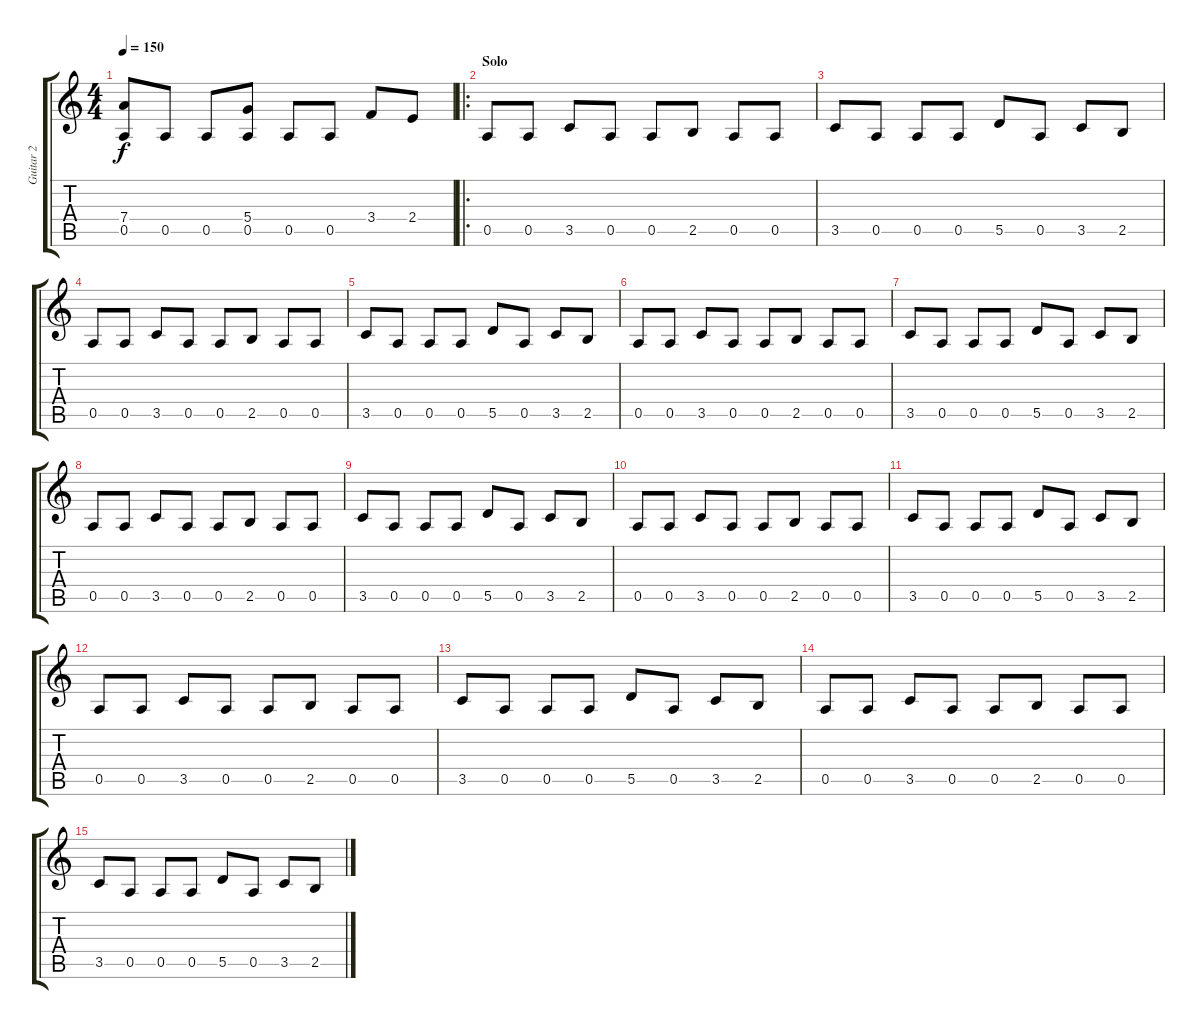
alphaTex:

\track ("Guitar 2" "Guitar 2") {instrument distortionguitar}
\staff {score tabs}
\tuning (E4 B3 G3 D3 A2 E2) {hide}
\ts (4 4)
\tempo 150
\clef g2
\ks c
(7.4 0.5).8{dy f} 0.5.8 0.5.8 (5.4 0.5).8 0.5.8 0.5.8 3.4.8 2.4.8 |
\ro
\section ("" "Solo")
0.5.8 0.5.8 3.5.8 0.5.8 0.5.8 2.5.8 0.5.8 0.5.8 |
3.5.8 0.5.8 0.5.8 0.5.8 5.5.8 0.5.8 3.5.8 2.5.8 |
0.5.8 0.5.8 3.5.8 0.5.8 0.5.8 2.5.8 0.5.8 0.5.8 |
3.5.8 0.5.8 0.5.8 0.5.8 5.5.8 0.5.8 3.5.8 2.5.8 |
0.5.8 0.5.8 3.5.8 0.5.8 0.5.8 2.5.8 0.5.8 0.5.8 |
3.5.8 0.5.8 0.5.8 0.5.8 5.5.8 0.5.8 3.5.8 2.5.8 |
0.5.8 0.5.8 3.5.8 0.5.8 0.5.8 2.5.8 0.5.8 0.5.8 |
3.5.8 0.5.8 0.5.8 0.5.8 5.5.8 0.5.8 3.5.8 2.5.8 |
0.5.8 0.5.8 3.5.8 0.5.8 0.5.8 2.5.8 0.5.8 0.5.8 |
3.5.8 0.5.8 0.5.8 0.5.8 5.5.8 0.5.8 3.5.8 2.5.8 |
0.5.8 0.5.8 3.5.8 0.5.8 0.5.8 2.5.8 0.5.8 0.5.8 |
3.5.8 0.5.8 0.5.8 0.5.8 5.5.8 0.5.8 3.5.8 2.5.8 |
0.5.8 0.5.8 3.5.8 0.5.8 0.5.8 2.5.8 0.5.8 0.5.8 |
3.5.8 0.5.8 0.5.8 0.5.8 5.5.8 0.5.8 3.5.8 2.5.8
